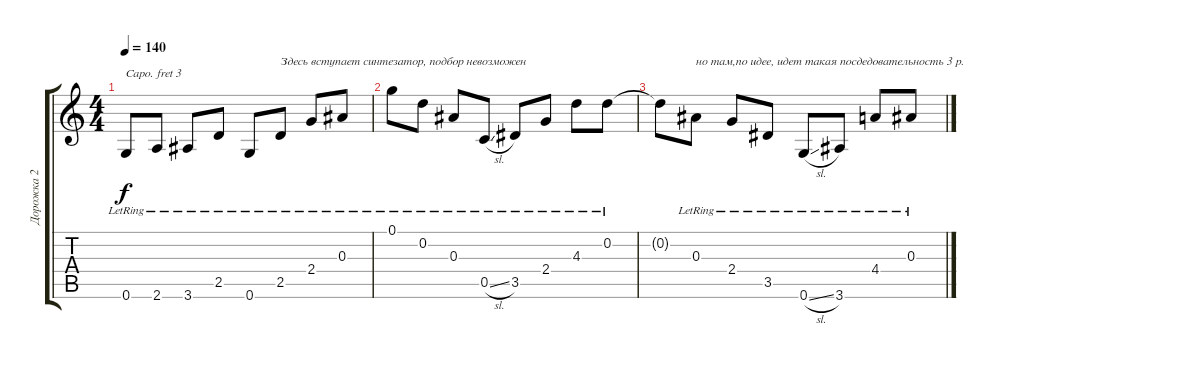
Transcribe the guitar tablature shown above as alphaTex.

\track ("Дорожка 2" "Дорожка 2") {instrument acousticguitarsteel}
\staff {score tabs}
\capo 3
\tuning (E4 B3 G3 D3 A2 E2) {hide}
\ts (4 4)
\tempo 140
\clef g2
\ks c
0.6{lr}.8{dy f} 2.6{lr}.8 3.6{lr}.8 2.5{lr}.8 0.6{lr}.8 2.5{lr}.8{txt "Здесь вступает синтезатор, подбор невозможен"} 2.4{lr}.8 0.3{lr}.8 |
0.1{lr}.8 0.2{lr}.8 0.3{lr}.8 0.5{sl lr}.8 3.5{lr}.8 2.4{lr}.8 4.3{lr}.8 0.2{lr}.8 |
0.2{t}.8 0.3{lr}.8{txt "но там,по идее, идет такая посдедовательность 3 р."} 2.4{lr}.8 3.5{lr}.8 0.6{sl lr}.8 3.6{lr}.8 4.4{lr}.8 0.3{lr}.8
